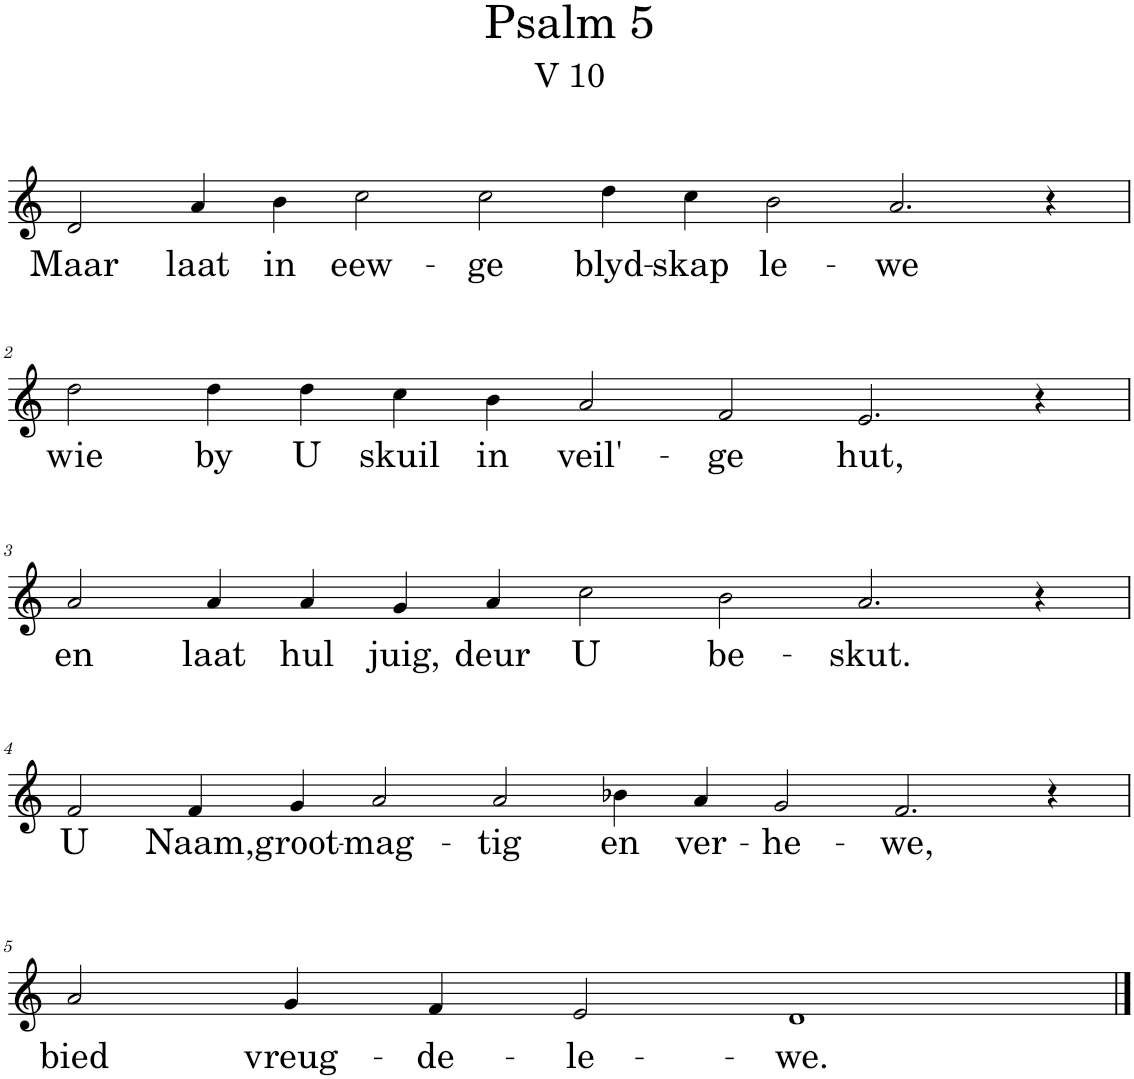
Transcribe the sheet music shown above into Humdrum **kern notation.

**kern	**text
*part1	*part1
*staff1	*staff1
*I"Pipe Organ	*
*I'Org.	*
*clefG2	*
*k[]	*
*M16/4	*
=1	=1
!	!LO:LY:b
2d/	Maar
!	!LO:LY:b
4a/	laat
!	!LO:LY:b
4b\	in
!	!LO:LY:b
2cc\	eew-
!	!LO:LY:b
2cc\	-ge
!	!LO:LY:b
4dd\	blyd-
!	!LO:LY:b
4cc\	-skap
!	!LO:LY:b
2b\	le-
!	!LO:LY:b
2.a/	-we
4r	.
!!LO:LB:g=z
=2	=2
*M14/4	*
!	!LO:LY:b
2dd\	wie
!	!LO:LY:b
4dd\	by
!	!LO:LY:b
4dd\	U
!	!LO:LY:b
4cc\	skuil
!	!LO:LY:b
4b\	in
!	!LO:LY:b
2a/	veil'-
!	!LO:LY:b
2f/	-ge
!	!LO:LY:b
2.e/	hut,
4r	.
!!LO:LB:g=z
=3	=3
!	!LO:LY:b
2a/	en
!	!LO:LY:b
4a/	laat
!	!LO:LY:b
4a/	hul
!	!LO:LY:b
4g/	juig,
!	!LO:LY:b
4a/	deur
!	!LO:LY:b
2cc\	U
!	!LO:LY:b
2b\	be-
!	!LO:LY:b
2.a/	-skut.
4r	.
!!LO:LB:g=z
=4	=4
*M16/4	*
!	!LO:LY:b
2f/	U
!	!LO:LY:b
4f/	Naam,
!	!LO:LY:b
4g/	groot-
!	!LO:LY:b
2a/	-mag-
!	!LO:LY:b
2a/	-tig
!	!LO:LY:b
4b-X\	en
!	!LO:LY:b
4a/	ver-
!	!LO:LY:b
2g/	-he-
!	!LO:LY:b
2.f/	-we,
4r	.
!!LO:LB:g=z
=5	=5
*M10/4	*
!	!LO:LY:b
2a/	bied
!	!LO:LY:b
4g/	vreug-
!	!LO:LY:b
4f/	-de-
!	!LO:LY:b
2e/	-le-
!	!LO:LY:b
1d	-we.
==	==
*-	*-
